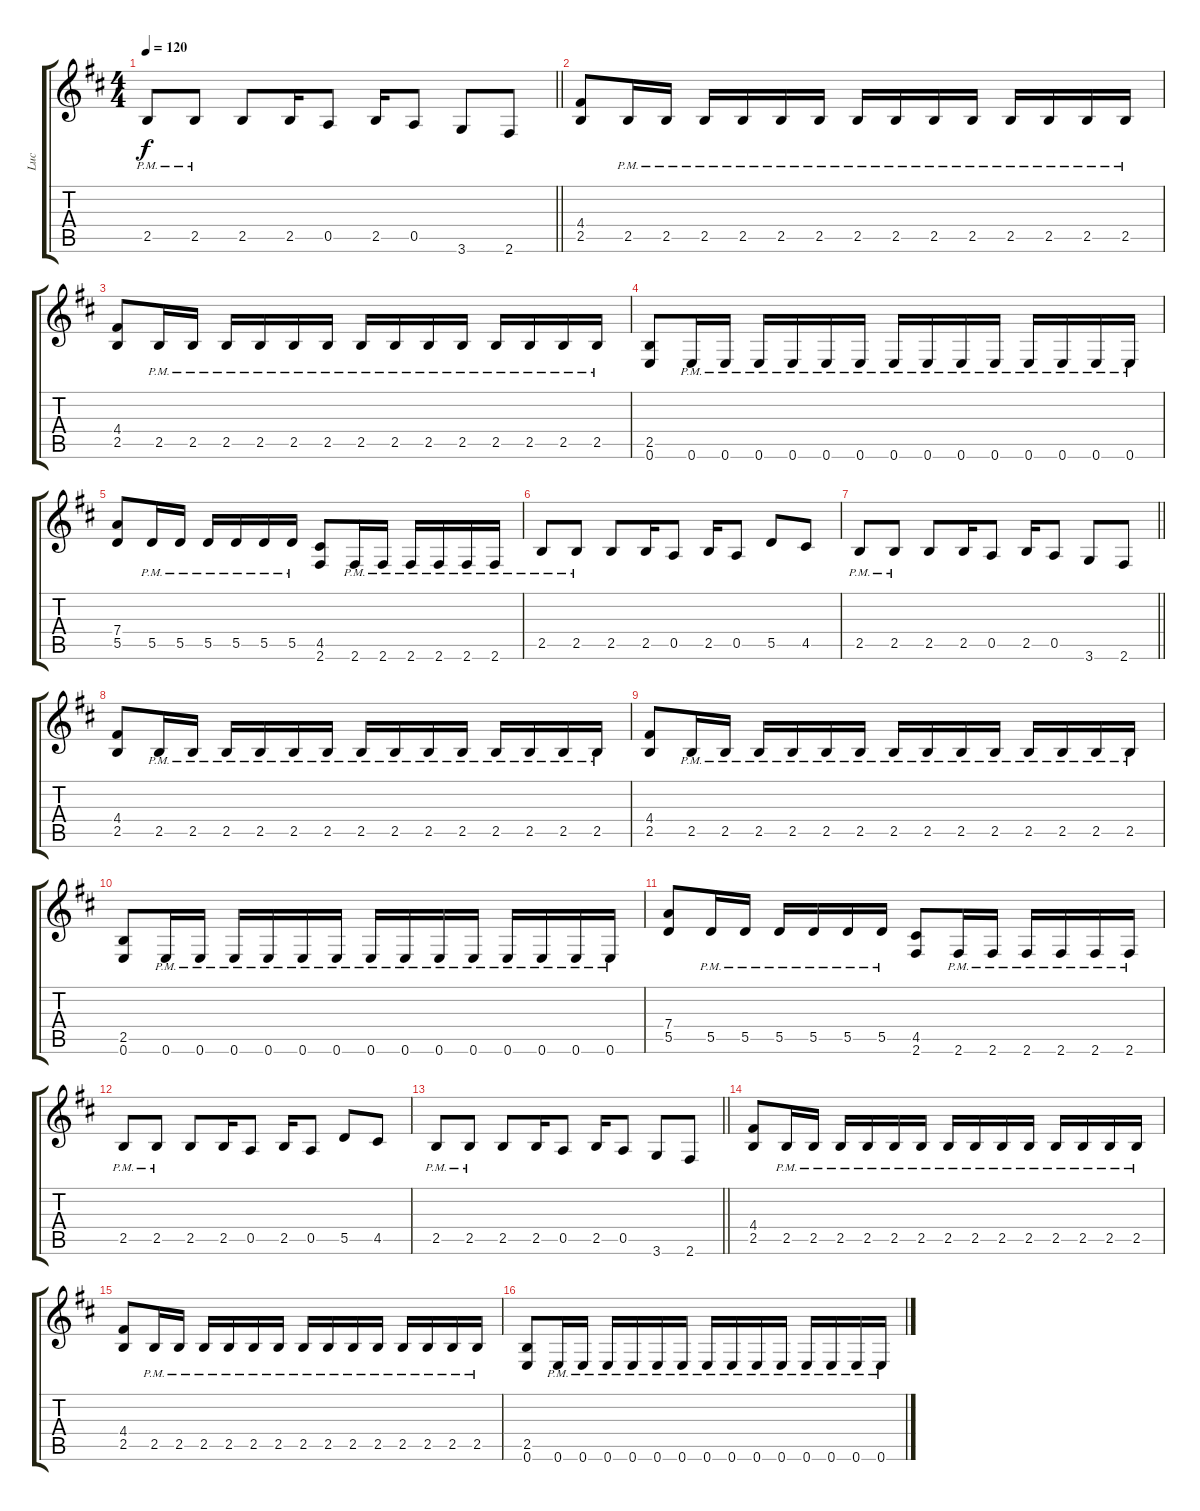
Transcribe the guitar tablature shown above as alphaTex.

\track ("Luc" "Luc") {instrument distortionguitar}
\staff {score tabs}
\tuning (E4 B3 G3 D3 A2 E2) {hide}
\ts (4 4)
\tempo 120
\clef g2
\barLineRight lightlight
\ks bminor
2.5{pm}.8{dy f} 2.5{pm}.8 2.5.8 2.5.16 0.5.8 2.5.16 0.5.8 3.6.8 2.6.8 |
(4.4 2.5).8 2.5{pm}.16 2.5{pm}.16 2.5{pm}.16 2.5{pm}.16 2.5{pm}.16 2.5{pm}.16 2.5{pm}.16 2.5{pm}.16 2.5{pm}.16 2.5{pm}.16 2.5{pm}.16 2.5{pm}.16 2.5{pm}.16 2.5{pm}.16 |
(4.4 2.5).8 2.5{pm}.16 2.5{pm}.16 2.5{pm}.16 2.5{pm}.16 2.5{pm}.16 2.5{pm}.16 2.5{pm}.16 2.5{pm}.16 2.5{pm}.16 2.5{pm}.16 2.5{pm}.16 2.5{pm}.16 2.5{pm}.16 2.5{pm}.16 |
(2.5 0.6).8 0.6{pm}.16 0.6{pm}.16 0.6{pm}.16 0.6{pm}.16 0.6{pm}.16 0.6{pm}.16 0.6{pm}.16 0.6{pm}.16 0.6{pm}.16 0.6{pm}.16 0.6{pm}.16 0.6{pm}.16 0.6{pm}.16 0.6{pm}.16 |
(7.4 5.5).8 5.5{pm}.16 5.5{pm}.16 5.5{pm}.16 5.5{pm}.16 5.5{pm}.16 5.5{pm}.16 (4.5 2.6).8 2.6{pm}.16 2.6{pm}.16 2.6{pm}.16 2.6{pm}.16 2.6{pm}.16 2.6{pm}.16 |
2.5{pm}.8 2.5{pm}.8 2.5.8 2.5.16 0.5.8 2.5.16 0.5.8 5.5.8 4.5.8 |
\barLineRight lightlight
2.5{pm}.8 2.5{pm}.8 2.5.8 2.5.16 0.5.8 2.5.16 0.5.8 3.6.8 2.6.8 |
(4.4 2.5).8 2.5{pm}.16 2.5{pm}.16 2.5{pm}.16 2.5{pm}.16 2.5{pm}.16 2.5{pm}.16 2.5{pm}.16 2.5{pm}.16 2.5{pm}.16 2.5{pm}.16 2.5{pm}.16 2.5{pm}.16 2.5{pm}.16 2.5{pm}.16 |
(4.4 2.5).8 2.5{pm}.16 2.5{pm}.16 2.5{pm}.16 2.5{pm}.16 2.5{pm}.16 2.5{pm}.16 2.5{pm}.16 2.5{pm}.16 2.5{pm}.16 2.5{pm}.16 2.5{pm}.16 2.5{pm}.16 2.5{pm}.16 2.5{pm}.16 |
(2.5 0.6).8 0.6{pm}.16 0.6{pm}.16 0.6{pm}.16 0.6{pm}.16 0.6{pm}.16 0.6{pm}.16 0.6{pm}.16 0.6{pm}.16 0.6{pm}.16 0.6{pm}.16 0.6{pm}.16 0.6{pm}.16 0.6{pm}.16 0.6{pm}.16 |
(7.4 5.5).8 5.5{pm}.16 5.5{pm}.16 5.5{pm}.16 5.5{pm}.16 5.5{pm}.16 5.5{pm}.16 (4.5 2.6).8 2.6{pm}.16 2.6{pm}.16 2.6{pm}.16 2.6{pm}.16 2.6{pm}.16 2.6{pm}.16 |
2.5{pm}.8 2.5{pm}.8 2.5.8 2.5.16 0.5.8 2.5.16 0.5.8 5.5.8 4.5.8 |
\barLineRight lightlight
2.5{pm}.8 2.5{pm}.8 2.5.8 2.5.16 0.5.8 2.5.16 0.5.8 3.6.8 2.6.8 |
(4.4 2.5).8 2.5{pm}.16 2.5{pm}.16 2.5{pm}.16 2.5{pm}.16 2.5{pm}.16 2.5{pm}.16 2.5{pm}.16 2.5{pm}.16 2.5{pm}.16 2.5{pm}.16 2.5{pm}.16 2.5{pm}.16 2.5{pm}.16 2.5{pm}.16 |
(4.4 2.5).8 2.5{pm}.16 2.5{pm}.16 2.5{pm}.16 2.5{pm}.16 2.5{pm}.16 2.5{pm}.16 2.5{pm}.16 2.5{pm}.16 2.5{pm}.16 2.5{pm}.16 2.5{pm}.16 2.5{pm}.16 2.5{pm}.16 2.5{pm}.16 |
(2.5 0.6).8 0.6{pm}.16 0.6{pm}.16 0.6{pm}.16 0.6{pm}.16 0.6{pm}.16 0.6{pm}.16 0.6{pm}.16 0.6{pm}.16 0.6{pm}.16 0.6{pm}.16 0.6{pm}.16 0.6{pm}.16 0.6{pm}.16 0.6{pm}.16
